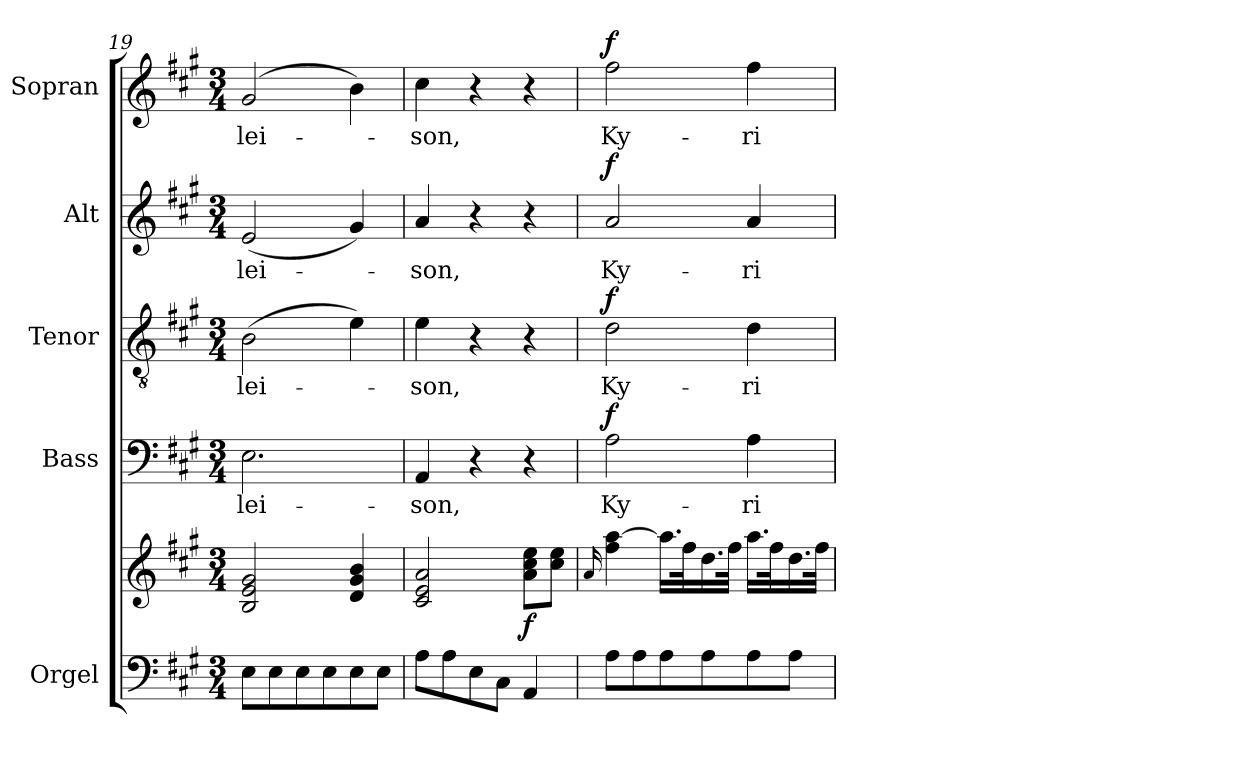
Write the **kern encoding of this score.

**kern	**kern	**dynam	**kern	**text	**dynam	**kern	**text	**dynam	**kern	**text	**dynam	**kern	**text	**dynam
*part5	*part5	*part5	*part4	*part4	*part4	*part3	*part3	*part3	*part2	*part2	*part2	*part1	*part1	*part1
*staff6	*staff5	*staff5/6	*staff4	*staff4	*staff4	*staff3	*staff3	*staff3	*staff2	*staff2	*staff2	*staff1	*staff1	*staff1
*I"Orgel	*	*	*I"Bass	*	*	*I"Tenor	*	*	*I"Alt	*	*	*I"Sopran	*	*
*I'Org.	*	*	*I'B.	*	*	*I'T.	*	*	*I'A.	*	*	*I'S.	*	*
*clefF4	*clefG2	*	*clefF4	*	*	*clefGv2	*	*	*clefG2	*	*	*clefG2	*	*
*k[f#c#g#]	*k[f#c#g#]	*	*k[f#c#g#]	*	*	*k[f#c#g#]	*	*	*k[f#c#g#]	*	*	*k[f#c#g#]	*	*
*A:	*A:	*	*A:	*	*	*A:	*	*	*A:	*	*	*A:	*	*
*M3/4	*M3/4	*	*M3/4	*	*	*M3/4	*	*	*M3/4	*	*	*M3/4	*	*
=19	=19	=19	=19	=19	=19	=19	=19	=19	=19	=19	=19	=19	=19	=19
!	!	!	!	!LO:LY:b	!	!	!LO:LY:b	!	!	!LO:LY:b	!	!	!LO:LY:b	!
8E\L	2B/ 2e/ 2g#/	.	2.E\	-lei-	.	(>2B\	-lei-	.	(<2e/	-lei-	.	(2g#/	-lei-	.
8E\	.	.	.	.	.	.	.	.	.	.	.	.	.	.
8E\	.	.	.	.	.	.	.	.	.	.	.	.	.	.
8E\	.	.	.	.	.	.	.	.	.	.	.	.	.	.
8E\	4d/ 4g#/ 4b/	.	.	.	.	4e\)	.	.	4g#/)	.	.	4b\)	.	.
8E\J	.	.	.	.	.	.	.	.	.	.	.	.	.	.
=20	=20	=20	=20	=20	=20	=20	=20	=20	=20	=20	=20	=20	=20	=20
!	!	!	!	!LO:LY:b	!	!	!LO:LY:b	!	!	!LO:LY:b	!	!	!LO:LY:b	!
8A\L	2c#/ 2e/ 2a/	.	4AA/	-son,	.	4e\	-son,	.	4a/	-son,	.	4cc#\	-son,	.
8A\	.	.	.	.	.	.	.	.	.	.	.	.	.	.
8E\	.	.	4r	.	.	4r	.	.	4r	.	.	4r	.	.
8C#\J	.	.	.	.	.	.	.	.	.	.	.	.	.	.
!	!	!LO:DY:b	!	!	!	!	!	!	!	!	!	!	!	!
4AA/	8a\ 8cc#\ 8ee\L	f	4r	.	.	4r	.	.	4r	.	.	4r	.	.
.	8cc#\ 8ee\J	.	.	.	.	.	.	.	.	.	.	.	.	.
=21	=21	=21	=21	=21	=21	=21	=21	=21	=21	=21	=21	=21	=21	=21
.	16qqa/	.	.	.	.	.	.	.	.	.	.	.	.	.
!	!	!	!	!LO:LY:b	!LO:DY:a	!	!LO:LY:b	!LO:DY:a	!	!LO:LY:b	!LO:DY:a	!	!LO:LY:b	!LO:DY:a
8A\L	4ff#\ [4aa\	.	2A\	Ky-	f	2d\	Ky-	f	2a/	Ky-	f	2ff#\	Ky-	f
8A\	.	.	.	.	.	.	.	.	.	.	.	.	.	.
8A\	16.aa\LL]	.	.	.	.	.	.	.	.	.	.	.	.	.
.	32ff#\k	.	.	.	.	.	.	.	.	.	.	.	.	.
8A\	16.dd\	.	.	.	.	.	.	.	.	.	.	.	.	.
.	32ff#\JJk	.	.	.	.	.	.	.	.	.	.	.	.	.
!	!	!	!	!LO:LY:b	!	!	!LO:LY:b	!	!	!LO:LY:b	!	!	!LO:LY:b	!
8A\	16.aa\LL	.	4A\	-ri-	.	4d\	-ri-	.	4a/	-ri-	.	4ff#\	-ri-	.
.	32ff#\k	.	.	.	.	.	.	.	.	.	.	.	.	.
8A\J	16.dd\	.	.	.	.	.	.	.	.	.	.	.	.	.
.	32ff#\JJk	.	.	.	.	.	.	.	.	.	.	.	.	.
=	=	=	=	=	=	=	=	=	=	=	=	=	=	=
*-	*-	*-	*-	*-	*-	*-	*-	*-	*-	*-	*-	*-	*-	*-
